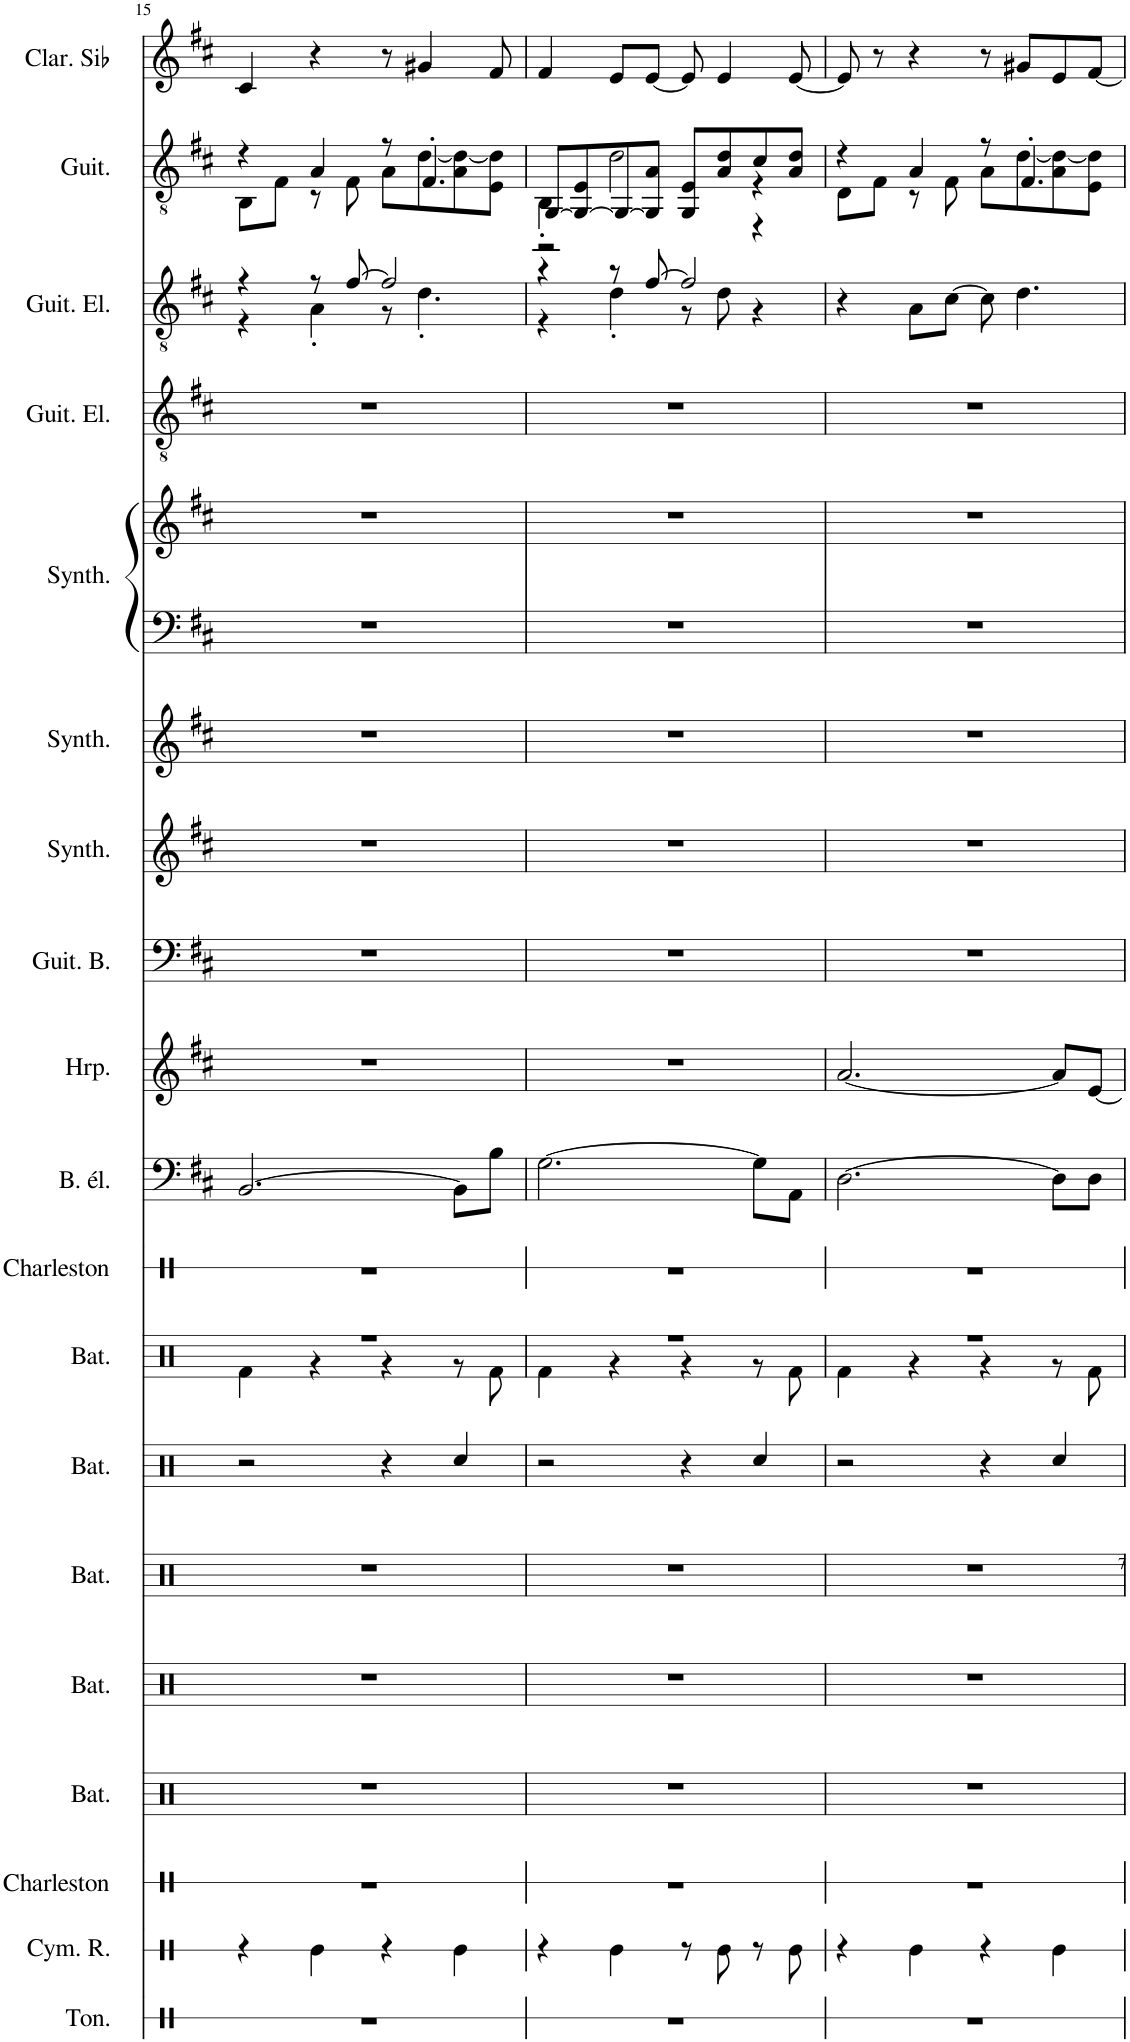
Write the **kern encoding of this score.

**kern	**kern	**kern	**kern	**kern	**kern	**kern	**kern	**kern	**kern	**kern	**kern	**kern	**kern	**kern	**kern	**kern	**kern	**kern	**kern
*part19	*part18	*part17	*part16	*part15	*part14	*part13	*part12	*part11	*part10	*part9	*part8	*part7	*part6	*part5	*part5	*part4	*part3	*part2	*part1
*staff20	*staff19	*staff18	*staff17	*staff16	*staff15	*staff14	*staff13	*staff12	*staff11	*staff10	*staff9	*staff8	*staff7	*staff6	*staff5	*staff4	*staff3	*staff2	*staff1
*I"Tonnerre	*I"Cymbale ride	*I"Charleston	*I"Batterie	*I"Batterie	*I"Batterie	*I"Batterie	*I"Batterie	*I"Charleston	*I"Basse électrique, Electric Bass (finger)	*I"Harpe	*I"Guitare Basse	*I"Synthétiseur d'effets, FX 3 (crystal)	*I"Synthétiseur d'instruments à cordes, Synth Strings 1	*I"Synthétiseur d'effets, FX 7 (echoes)	*	*I"Guitare électrique, Electric Guitar (clean)	*I"Guitare électrique, Electric Guitar (clean)	*I"Guitare classique, Acoustic Guitar (nylon)	*I"Clarinette en Sib
*I'Ton.	*I'Cym. R.	*I'Charleston	*I'Bat.	*I'Bat.	*I'Bat.	*I'Bat.	*I'Bat.	*I'Charleston	*I'B. él.	*I'Hrp.	*I'Guit. B.	*I'Synth.	*I'Synth.	*I'Synth.	*	*I'Guit. El.	*I'Guit. El.	*I'Guit.	*I'Clar. Sib
!!LO:PB:g=z
*clefX	*clefX	*clefX	*clefX	*clefX	*clefX	*clefX	*clefX	*clefX	*clefF4	*clefG2	*clefF4	*clefG2	*clefG2	*clefF4	*clefG2	*clefGv2	*clefGv2	*clefGv2	*clefG2
*	*	*	*	*	*	*	*	*	*Trd7c12	*	*Trd7c12	*	*	*	*	*	*	*	*Trd1c2
*k[]	*k[]	*k[]	*k[]	*k[]	*k[]	*k[]	*k[]	*k[]	*k[f#c#]	*k[f#c#]	*k[f#c#]	*k[f#c#]	*k[f#c#]	*k[f#c#]	*k[f#c#]	*k[f#c#]	*k[f#c#]	*k[f#c#]	*k[f#c#]
*M4/4	*M4/4	*M4/4	*M4/4	*M4/4	*M4/4	*M4/4	*M4/4	*M4/4	*M4/4	*M4/4	*M4/4	*M4/4	*M4/4	*M4/4	*M4/4	*M4/4	*M4/4	*M4/4	*M4/4
=15	=15	=15	=15	=15	=15	=15	=15	=15	=15	=15	=15	=15	=15	=15	=15	=15	=15	=15	=15
*	*	*	*	*	*	*	*^	*	*	*	*	*	*	*	*	*	*^	*^	*
1r	4r	1r	1r	1r	1r	2r	1r	4Rf\	1r	[2.BB/	1r	1r	1r	1r	1r	1r	1r	4r	4r	4r	8BB\L	4c#/
.	.	.	.	.	.	.	.	.	.	.	.	.	.	.	.	.	.	.	.	.	8F#\J	.
.	4Re\	.	.	.	.	.	.	4r	.	.	.	.	.	.	.	.	.	8r	4A'\	4A/	8r	4r
.	.	.	.	.	.	.	.	.	.	.	.	.	.	.	.	.	.	[8f#/	.	.	8F#\	.
.	4r	.	.	.	.	4r	.	4r	.	.	.	.	.	.	.	.	.	2f#/]	8r	8r	8A\L	8r
.	.	.	.	.	.	.	.	.	.	.	.	.	.	.	.	.	.	.	4.d'\	4.F#'/	[8d\	4g#X/
.	4Re\	.	.	.	.	4Rcc/	.	8r	.	8BB\L]	.	.	.	.	.	.	.	.	.	.	8A\ 8d\_	.
.	.	.	.	.	.	.	.	8Rf\	.	8B\J	.	.	.	.	.	.	.	.	.	.	8E\ 8d\]J	8f#/
=16	=16	=16	=16	=16	=16	=16	=16	=16	=16	=16	=16	=16	=16	=16	=16	=16	=16	=16	=16	=16	=16	=16
*	*	*	*	*	*	*	*	*	*	*	*	*	*	*	*	*	*	*	*	*	*^	*
1r	4r	1r	1r	1r	1r	2r	1r	4Rf\	1r	[2.G\	1r	1r	1r	1r	1r	1r	1r	4r	4r	[8GG/L	4BB'\	2r	4f#/
.	.	.	.	.	.	.	.	.	.	.	.	.	.	.	.	.	.	.	.	8GG/_ 8E/	.	.	.
.	4Re\	.	.	.	.	.	.	4r	.	.	.	.	.	.	.	.	.	8r	4d'\	8GG/_	2d\	.	8e/L
.	.	.	.	.	.	.	.	.	.	.	.	.	.	.	.	.	.	[8f#/	.	8GG/] 8A/J	.	.	[8e/J
.	8r	.	.	.	.	4r	.	4r	.	.	.	.	.	.	.	.	.	2f#/]	8r	8E/L	.	4GG/	8e/]
.	8Re\	.	.	.	.	.	.	.	.	.	.	.	.	.	.	.	.	.	8d\	8A/ 8d/	.	.	4e/
.	8r	.	.	.	.	4Rcc/	.	8r	.	8G\L]	.	.	.	.	.	.	.	.	4r	8c#/	4r	4r	.
.	8Re\	.	.	.	.	.	.	8Rf\	.	8AA\J	.	.	.	.	.	.	.	.	.	8A/ 8d/J	.	.	[8e/
*	*	*	*	*	*	*	*	*	*	*	*	*	*	*	*	*	*	*v	*v	*	*	*	*
*	*	*	*	*	*	*	*	*	*	*	*	*	*	*	*	*	*	*	*	*v	*v	*
=17	=17	=17	=17	=17	=17	=17	=17	=17	=17	=17	=17	=17	=17	=17	=17	=17	=17	=17	=17	=17	=17
1r	4r	1r	1r	1r	1r	2r	1r	4Rf\	1r	[2.D\	[2.a/	1r	1r	1r	1r	1r	1r	4r	4r	8D\L	8e/]
.	.	.	.	.	.	.	.	.	.	.	.	.	.	.	.	.	.	.	.	8F#\J	8r
.	4Re\	.	.	.	.	.	.	4r	.	.	.	.	.	.	.	.	.	8A\L	4A/	8r	4r
.	.	.	.	.	.	.	.	.	.	.	.	.	.	.	.	.	.	[8c#\J	.	8F#\	.
.	4r	.	.	.	.	4r	.	4r	.	.	.	.	.	.	.	.	.	8c#\]	8r	8A\L	8r
.	.	.	.	.	.	.	.	.	.	.	.	.	.	.	.	.	.	4.d\	4.F#'/	[8d\	8g#X/L
.	4Re\	.	.	.	.	4Rcc/	.	8r	.	8D\L]	8a/L]	.	.	.	.	.	.	.	.	8A\ 8d\_	8e/
.	.	.	.	.	.	.	.	8Rf\	.	8D\J	[8e/J	.	.	.	.	.	.	.	.	8E\ 8d\]J	[8f#/J
*	*	*	*	*	*	*	*v	*v	*	*	*	*	*	*	*	*	*	*	*v	*v	*
=	=	=	=	=	=	=	=	=	=	=	=	=	=	=	=	=	=	=	=
*-	*-	*-	*-	*-	*-	*-	*-	*-	*-	*-	*-	*-	*-	*-	*-	*-	*-	*-	*-
